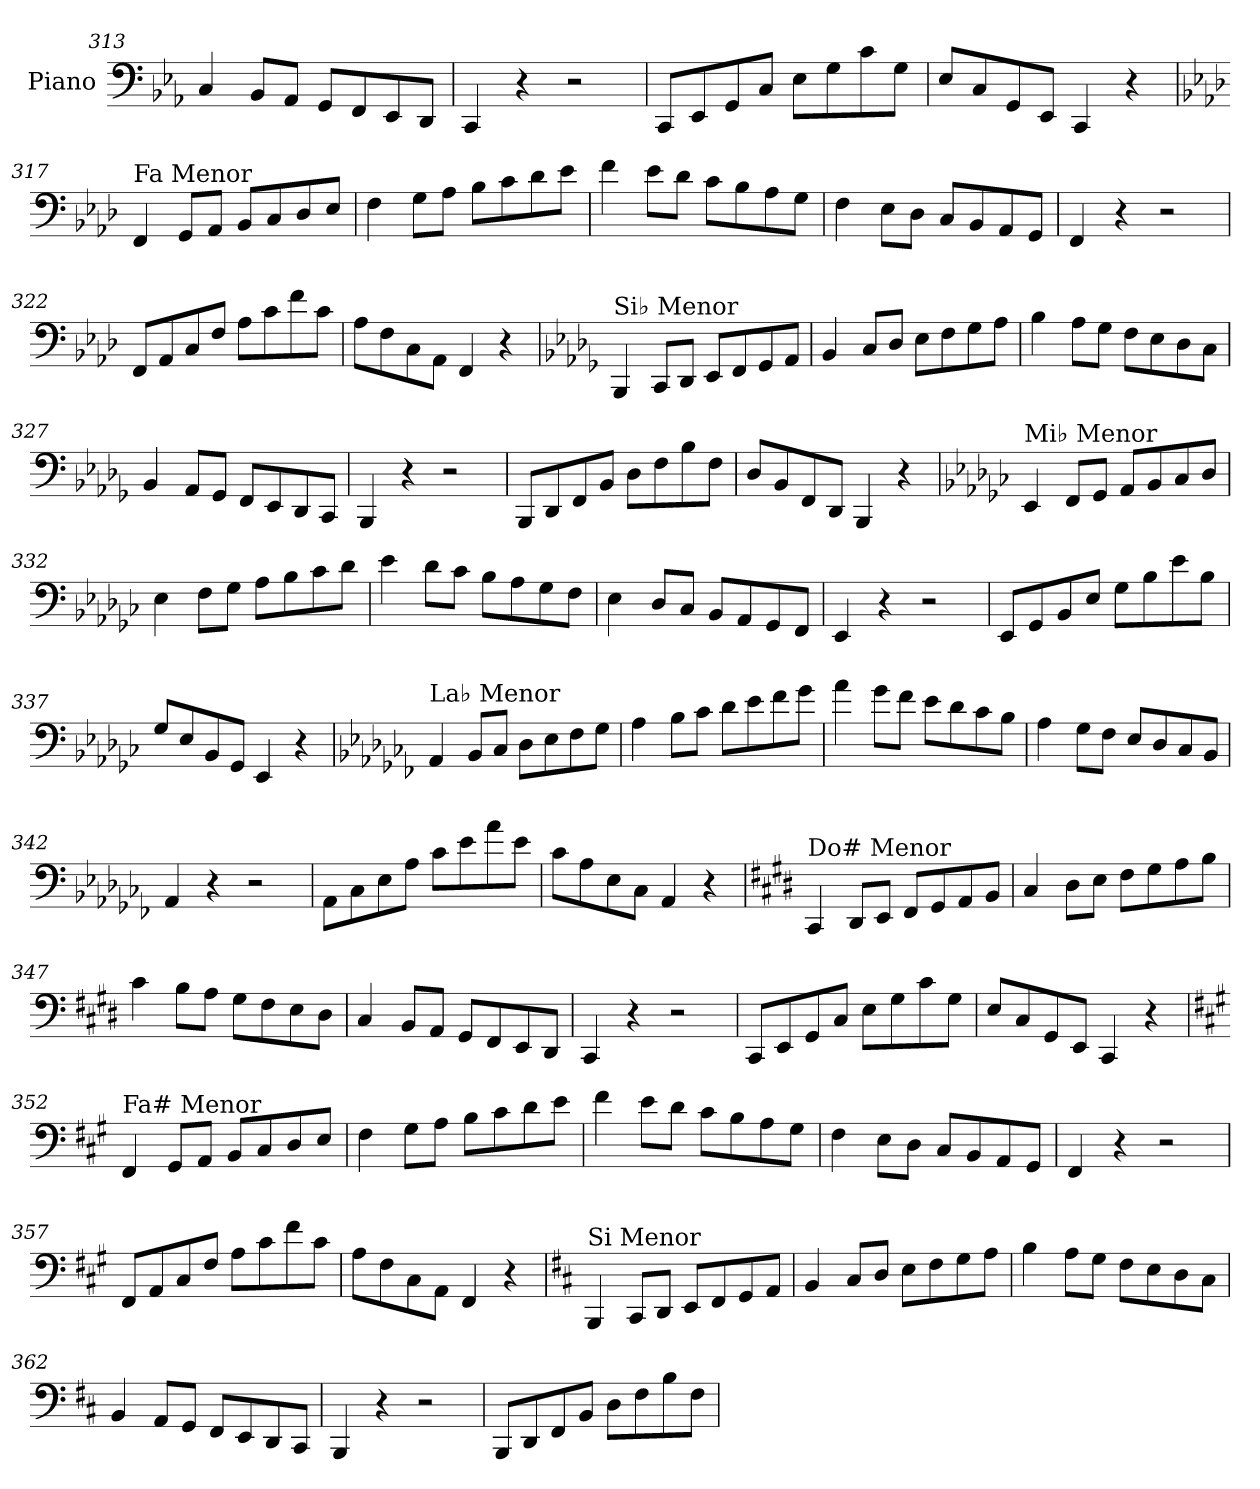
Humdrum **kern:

**kern
*part1
*staff1
*I"Piano
*I'Pno.
*clefF4
*k[b-e-a-]
=313
4C/
8BB-/L
8AA-/J
8GG/L
8FF/
8EE-/
8DD/J
=314
4CC/
4r
2r
=315
8CC/L
8EE-/
8GG/
8C/J
8E-\L
8G\
8c\
8G\J
=316
8E-/L
8C/
8GG/
8EE-/J
4CC/
4r
!!LO:LB:g=z
=317
*k[b-e-a-d-]
!LO:TX:a:t=Fa Menor
4FF/
8GG/L
8AA-/J
8BB-/L
8C/
8D-/
8E-/J
=318
4F\
8G\L
8A-\J
8B-\L
8c\
8d-\
8e-\J
=319
4f\
8e-\L
8d-\J
8c\L
8B-\
8A-\
8G\J
=320
4F\
8E-\L
8D-\J
8C/L
8BB-/
8AA-/
8GG/J
=321
4FF/
4r
2r
=322
8FF/L
8AA-/
8C/
8F/J
8A-\L
8c\
8f\
8c\J
=323
8A-\L
8F\
8C\
8AA-\J
4FF/
4r
!!LO:LB:g=z
=324
*k[b-e-a-d-g-]
!LO:TX:a:t=Si♭ Menor
4BBB-/
8CC/L
8DD-/J
8EE-/L
8FF/
8GG-/
8AA-/J
=325
4BB-/
8C/L
8D-/J
8E-\L
8F\
8G-\
8A-\J
=326
4B-\
8A-\L
8G-\J
8F\L
8E-\
8D-\
8C\J
=327
4BB-/
8AA-/L
8GG-/J
8FF/L
8EE-/
8DD-/
8CC/J
=328
4BBB-/
4r
2r
=329
8BBB-/L
8DD-/
8FF/
8BB-/J
8D-\L
8F\
8B-\
8F\J
=330
8D-/L
8BB-/
8FF/
8DD-/J
4BBB-/
4r
!!LO:LB:g=z
=331
*k[b-e-a-d-g-c-]
!LO:TX:a:t=Mi♭ Menor
4EE-/
8FF/L
8GG-/J
8AA-/L
8BB-/
8C-/
8D-/J
=332
4E-\
8F\L
8G-\J
8A-\L
8B-\
8c-\
8d-\J
=333
4e-\
8d-\L
8c-\J
8B-\L
8A-\
8G-\
8F\J
=334
4E-\
8D-/L
8C-/J
8BB-/L
8AA-/
8GG-/
8FF/J
=335
4EE-/
4r
2r
=336
8EE-/L
8GG-/
8BB-/
8E-/J
8G-\L
8B-\
8e-\
8B-\J
=337
8G-/L
8E-/
8BB-/
8GG-/J
4EE-/
4r
!!LO:LB:g=z
=338
*k[b-e-a-d-g-c-f-]
!LO:TX:a:t=La♭ Menor
4AA-/
8BB-/L
8C-/J
8D-\L
8E-\
8F-\
8G-\J
=339
4A-\
8B-\L
8c-\J
8d-\L
8e-\
8f-\
8g-\J
=340
4a-\
8g-\L
8f-\J
8e-\L
8d-\
8c-\
8B-\J
=341
4A-\
8G-\L
8F-\J
8E-/L
8D-/
8C-/
8BB-/J
=342
4AA-/
4r
2r
=343
8AA-\L
8C-\
8E-\
8A-\J
8c-\L
8e-\
8a-\
8e-\J
=344
8c-\L
8A-\
8E-\
8C-\J
4AA-/
4r
!!LO:LB:g=z
=345
*k[f#c#g#d#]
!LO:TX:a:t=Do# Menor
4CC#/
8DD#/L
8EE/J
8FF#/L
8GG#/
8AA/
8BB/J
=346
4C#/
8D#\L
8E\J
8F#\L
8G#\
8A\
8B\J
=347
4c#\
8B\L
8A\J
8G#\L
8F#\
8E\
8D#\J
=348
4C#/
8BB/L
8AA/J
8GG#/L
8FF#/
8EE/
8DD#/J
=349
4CC#/
4r
2r
=350
8CC#/L
8EE/
8GG#/
8C#/J
8E\L
8G#\
8c#\
8G#\J
=351
8E/L
8C#/
8GG#/
8EE/J
4CC#/
4r
!!LO:LB:g=z
=352
*k[f#c#g#]
!LO:TX:a:t=Fa# Menor
4FF#/
8GG#/L
8AA/J
8BB/L
8C#/
8D/
8E/J
=353
4F#\
8G#\L
8A\J
8B\L
8c#\
8d\
8e\J
=354
4f#\
8e\L
8d\J
8c#\L
8B\
8A\
8G#\J
=355
4F#\
8E\L
8D\J
8C#/L
8BB/
8AA/
8GG#/J
=356
4FF#/
4r
2r
=357
8FF#/L
8AA/
8C#/
8F#/J
8A\L
8c#\
8f#\
8c#\J
=358
8A\L
8F#\
8C#\
8AA\J
4FF#/
4r
!!LO:LB:g=z
=359
*k[f#c#]
!LO:TX:a:t=Si Menor
4BBB/
8CC#/L
8DD/J
8EE/L
8FF#/
8GG/
8AA/J
=360
4BB/
8C#/L
8D/J
8E\L
8F#\
8G\
8A\J
=361
4B\
8A\L
8G\J
8F#\L
8E\
8D\
8C#\J
=362
4BB/
8AA/L
8GG/J
8FF#/L
8EE/
8DD/
8CC#/J
=363
4BBB/
4r
2r
=364
8BBB/L
8DD/
8FF#/
8BB/J
8D\L
8F#\
8B\
8F#\J
=
*-
